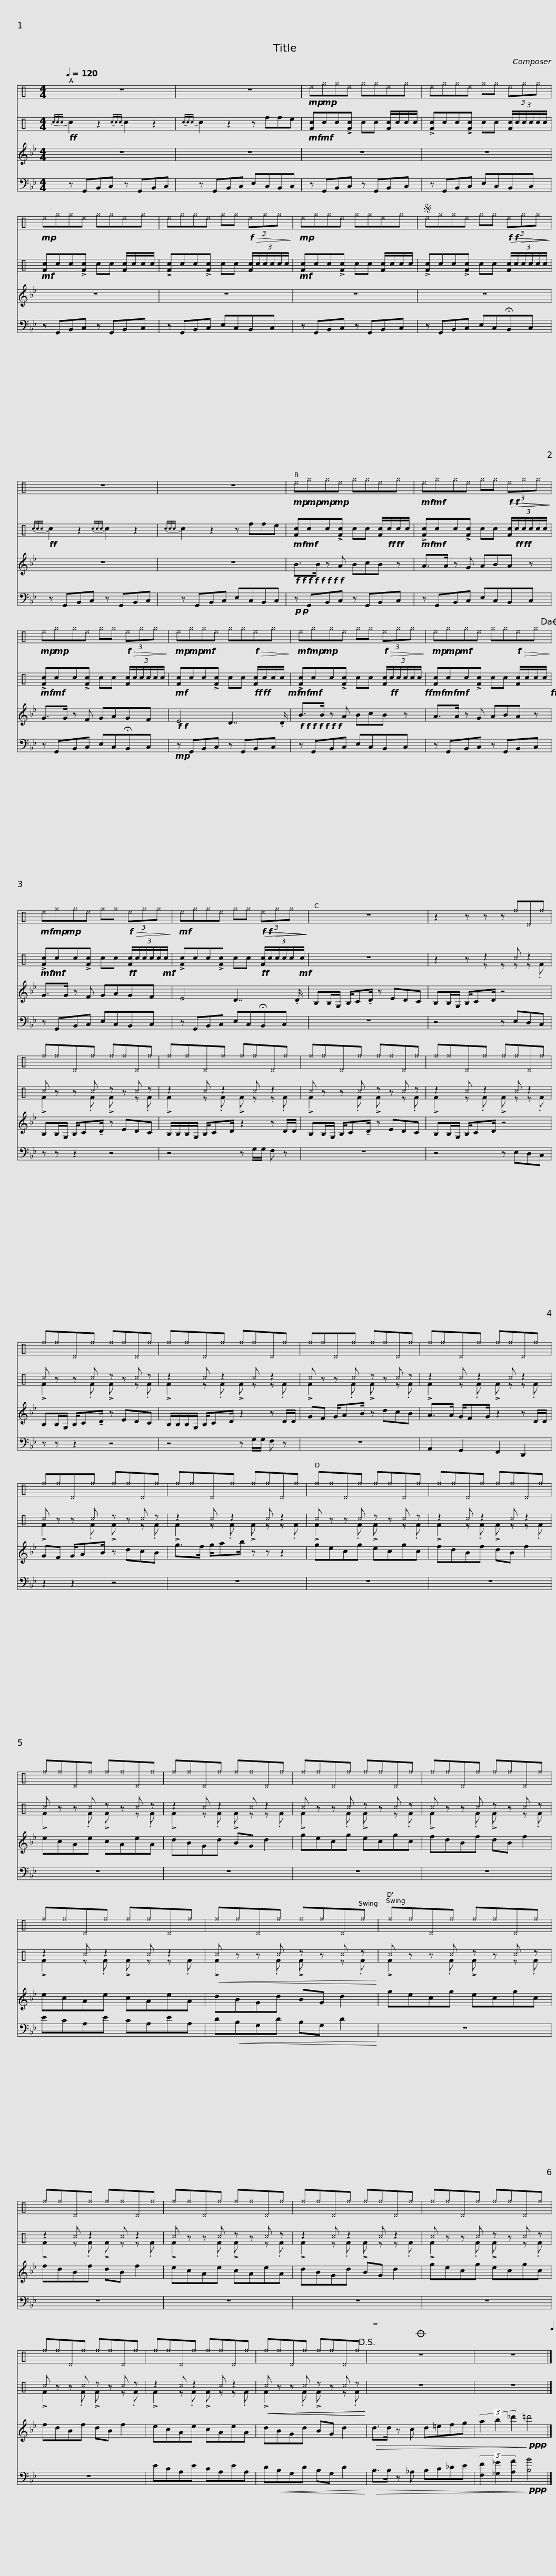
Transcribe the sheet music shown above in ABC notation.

X:1
%%score 1 ( 2 3 ) 4 5
L:1/8
Q:1/4=120
M:4/4
I:linebreak $
K:C
V:1 perc
K:none
V:2 perc
K:none
V:3 perc
K:none
V:4 treble
V:5 bass
V:1
 z8 | z8 |!mp!!mp! ^e^g^g^e ^g^g^e^g |$ ^e^g^g^e ^g^g (3^e^g^g |!mp! ^e^g^g^e ^g^g^e^g | %5
 ^e^g^g^e ^g^g!f!!>(! (3^e^g^g!>)! |!mp! ^e^g^g^e ^g^g^e^g |$S ^e^g^g^e ^g^g!f!!f!!>(!!>(! (3^e^g^g!>)!!>)! | z8 | z8 |$ %10
!mp!!mp!!mp!!mp! ^e^g^g^e ^g^g^e^g |!mf!!mf! ^e^g^g^e ^g^g!f!!f!!>(!!>(! (3^e^g^g!>)!!>)! |!mp!!mp! ^e^g^g^e ^g^g!f!!>(! (3^e^g^g!>)! |$!mp!!mp!!mf! ^e^g^g^e ^g^g!f!!>(!^e^g!>)! |!mf!!mp!!mp! ^e^g^g^e ^g^g!f!!>(! (3^e^g^g!>)! | %15
!mp!!mp!!mf! ^e^g^g^e ^g^g!f!!>(!^e^g!>)!!dacoda! |$!mf!!mp!!mp! ^e^g^g^e ^g^g!f!!>(! (3^e^g^g!>)! |!mf! ^e^g^g^e ^g^g!f!!f!!>(!!>(! (3^e^g^g!>)!!>)! |$ z8 | z2 z z z ^f^D^f | %20
 ^f^f^D^f ^f^f^D^f |$ ^f^f^D^f ^f^f^D^f | ^f^f^D^f ^f^f^D^f | ^f^f^D^f ^f^f^D^f |$ ^f^f^D^f ^f^f^D^f | %25
 ^f^f^D^f ^f^f^D^f | ^f^f^D^f ^f^f^D^f |$ ^f^f^D^f ^f^f^D^f | ^f^f^D^f ^f^f^D^f | ^f^f^D^f ^f^f^D^f |$ %30
 ^f^f^D^f ^f^f^D^f | ^f^f^D^f ^f^f^D^f | ^f^f^D^f ^f^f^D^f | ^f^f^D^f ^f^f^D^f |$ ^f^f^D^f ^f^f^D^f | %35
 ^f^f^D^f ^f^f^D^f | ^f^f^D^f ^f^f^D^f | ^f^f^D^f ^f^f^D^f |$ ^f^f^D^f ^f^f^D^f | ^f^f^D^f ^f^f^D^f | %40
 ^f^f^D^f ^f^f^D^f | ^f^f^D^f ^f^f^D^f |$ ^f^f^D^f ^f^f^D^f | ^f^f^D^f ^f^f^D^f | ^f^f^D^f ^f^f^D^f | %45
 ^f^f^D^f ^f^f^D^f!D.S.! |$O[Q:1/4=110] z8[Q:1/4=100][Q:1/4=90][Q:1/4=80] |[Q:1/4=70] z8[Q:1/4=60] |] %48
V:2
!ff!{ccc} c2 z2{ccc} c2 z2 |{ccc} c2 z2 z ffe |!mf!!mf! [Fc]cc!>![Fc] cc [Fc]/c/c/c/ |$ !>![Fc]cc!>![Fc] cc (3:2:6[Fc]/c/c/c/c/c/ |!mf! [Fc]cc!>![Fc] cc [Fc]/c/c/c/ | %5
 !>![Fc]cc!>![Fc] cc (3:2:6[Fc]/c/c/c/c/c/ |!mf! [Fc]cc!>![Fc] cc [Fc]/c/c/c/ |$ !>![Fc]cc!>![Fc] cc (3:2:6[Fc]/c/c/c/c/c/ |!ff!{ccc} c2 z2{ccc} c2 z2 |{ccc} c2 z2 z ffe |$ %10
!mf!!mf! [Fc]cc!>![Fc] cc [Fc]/!ff!!ff!c/c/c/ |!mf!!mf! !>![Fc]cc!>![Fc] cc (3:2:6[Fc]/!ff!!ff!c/c/c/c/c/ |!mf!!mf! !>![Fc]cc!>![Fc] cc (3:2:6[Fc]/c/c/c/c/c/ |$!mf! [Fc]cc!>![Fc] cc!ff! [Fc]/!ff!c/c/c/!mf! |!mf!!mf! !>![Fc]cc!>![Fc] cc (3:2:6[Fc]/!ff!c/c/c/c/c/!ff! | %15
!mf!!mf!!mf! [Fc]cc!>![Fc] cc [Fc]/c/c/c/!ff! |$!mf!!mf! !>![Fc]cc!>![Fc] cc!ff! (3:2:6[Fc]/c/c/c/c/!mf!c/ | !>![Fc]cc!>![Fc] cc!ff! (3:2:6[Fc]/c/c/c/c/!mf!c/ |$ z8 | z2 z z2 ^c z2 | %20
 ^c z z ^c z z ^c z |$ z2 ^c z2 ^c z2 | ^c z z ^c z z ^c z | z2 ^c z2 ^c z2 |$ ^c z z ^c z z ^c z | %25
 z2 ^c z2 ^c z2 | ^c z z ^c z z ^c z |$ z2 ^c z2 ^c z2 | ^c z z ^c z z ^c z | z2 ^c z2 ^c z2 |$ %30
 ^c z z ^c z z ^c z | z2 ^c z2 ^c z2 | ^c z z ^c z z ^c z | z2 ^c z2 ^c z2 |$ ^c z z ^c z z ^c z | %35
 ^c z z ^c z z ^c z | z2 ^c z2 ^c z2 |!<(! ^c z z ^c z z ^c z!<)! |$ ^c z z ^c z z ^c z | z2 ^c z2 ^c z2 | %40
 ^c z z ^c z z ^c z | z2 ^c z2 ^c z2 |$ ^c z z ^c z z ^c z | ^c z z ^c z z ^c z | z2 ^c z2 ^c z2 | %45
!<(!!<(! ^c z z ^c z z ^c z!<)!!<)! |$ z8 | z8 |] %48
V:3
 x8 | x8 | x8 |$ x8 | x8 | %5
 x8 | x8 |$ x8 | x8 | x8 |$ %10
 x8 | x8 | x8 |$ x8 | x8 | %15
 x8 |$ x8 | x8 |$ x8 | z2 z z z z z .F | %20
 !>!F2 z .F !>!F z z .F |$ !>!F2 z .F !>!F z z .F | !>!F2 z .F !>!F z z .F | !>!F2 z .F !>!F z z .F |$ !>!F2 z .F !>!F z z .F | %25
 !>!F2 z .F !>!F z z .F | !>!F2 z .F !>!F z z .F |$ !>!F2 z .F !>!F z z .F | !>!F2 z .F !>!F z z .F | !>!F2 z .F !>!F z z .F |$ %30
 !>!F2 z .F !>!F z z .F | !>!F2 z .F !>!F z z .F | !>!F2 z .F !>!F z z .F | !>!F2 z .F !>!F z z .F |$ !>!F2 z .F !>!F z z .F | %35
 !>!F2 z .F !>!F z z .F | !>!F2 z .F !>!F z z .F | !>!F2 z .F !>!F z z .F |$ !>!F2 z .F !>!F z z .F | !>!F2 z .F !>!F z z .F | %40
 !>!F2 z .F !>!F z z .F | !>!F2 z .F !>!F z z .F |$ !>!F2 z .F !>!F z z .F | !>!F2 z .F !>!F z z .F | !>!F2 z .F !>!F z z .F | %45
 !>!F2 z .F !>!F z z .F |$ x8 | x8 |] %48
V:4
[K:Bb] z8 | z8 | z8 |$ z8 | z8 | %5
 z8 | z8 |$ z8 | z8 | z8 |$ %10
!f!!f!!f!!f!!f!!f!!f!!f! B>B z A BcB z | A>A z G ABA z | G>G z F GAGF |$!f!!f! E4 D7/2 .D/ |!f!!f!!f!!f!!f!!f!!f! B>B z A BcB z | %15
 A>A z G ABA z |$ G>G z F GAGF | E4 D7/2 .D/ |$ B,B,/G,/ B,/C!tenuto!D/ z EDC | B,B,/G,/ B,/CD/ z4 | %20
 B,B,/G,/ B,/C!tenuto!D/ z EDC |$ B,/B,/B,/G,/ B,/CD/ z2 z D/D/ | B,B,/G,/ B,/C!tenuto!D/ z EDC | B,B,/G,/ B,/CD/ z4 |$ B,B,/G,/ B,/C!tenuto!D/ z EDC | %25
 B,/B,/B,/G,/ B,/CD/ z2 z D/D/ | GF G/AB/ z dcB |$ A>A G/FG/ z2 z D/D/ | GF G/AB/ z dcB | g>f g/ab/ z z z2 |$ %30
 gecg ecgc | fdBf dB f2 | ecAe cAeA | dBGd BG d2 |$ gecg ecgc | %35
 fdBf dB f2 | ecAe cAeA | dBGd BG d2 |$ gecg ecgc | fdBf dB f2 | %40
 ecAe cAeA | dBGd BG d2 |$ gecg ecgc | fdBf dB f2 | ecAe cAeA | %45
 dBGd BG d2 |$!>(! d>d z c d=efg | (3a2 b2 _d'2!>)!!ppp! =d'4 |] %48
V:5
[K:Bb] z G,,B,,C, z G,,B,,C, | z G,,B,,C, E,C,B,,C, | z G,,B,,C, z G,,B,,C, |$ z G,,B,,C, E,C,B,,C, | z G,,B,,C, z G,,B,,C, | %5
 z G,,B,,C, E,C,B,,C, | z G,,B,,C, z G,,B,,C, |$ z G,,B,,C, E,C,!fermata!B,,C, | z G,,B,,C, z G,,B,,C, | z G,,B,,C, E,C,B,,C, |$ %10
!p!!p! z G,,B,,C, z G,,B,,C, | z G,,B,,C, E,C,B,,C, | z G,,B,,C, E,C,!fermata!B,,C, |$!mp! z G,,B,,C, z G,,B,,C, | z G,,B,,C, E,C,B,,C, | %15
 z G,,B,,C, z G,,B,,C, |$ z G,,B,,C, E,C,B,,C, | z G,,B,,C, E,C,!fermata!B,,C, |$ z8 | z4 z E,D,C, | %20
 z z z2 z4 |$ z4 z G,/G,/ F, z | z8 | z4 z E,D,C, |$ z z z2 z4 | %25
 z4 z G,/G,/ F, z | z8 |$ A,,2 G,,2 F,,2 D,,2 | z2 z2 z4 | z8 |$ %30
 z8 | z8 | z8 | z8 |$ z8 | %35
 z8 | ECA,E CA,EA, | D!<(!B,G,D B,G, D2!<)! |$ z8 | z8 | %40
 z8 | z8 |$ z8 | z8 | ECA,E CA,EA, | %45
 D!<(!B,G,D B,G, D2!<)! |$!>(! B,>B, z _A, B,C_DE | (3[F,F]2 [_G,_G]2 [A,A]2!>)!!ppp! [B,B]4 |] %48
